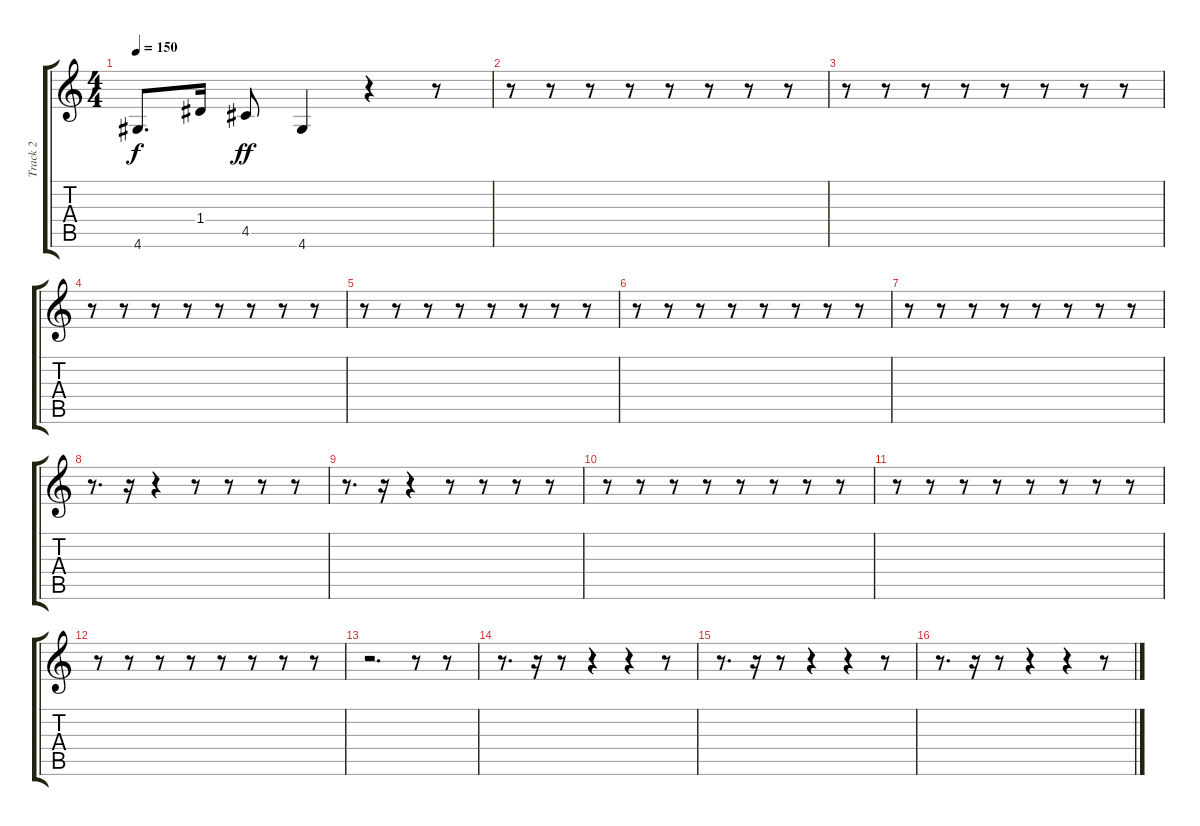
\track ("Track 2" "Track 2") {instrument acousticbass}
\staff {score tabs}
\tuning (E4 B3 G3 D3 A2 E2) {hide}
\ts (4 4)
\tempo 150
\clef g2
\ks c
4.6{t}.8{d dy f} 1.4.16 4.5.8{dy ff} 4.6.4 r.4 r.8 |
r.8 r.8 r.8 r.8 r.8 r.8 r.8 r.8 |
r.8 r.8 r.8 r.8 r.8 r.8 r.8 r.8 |
r.8 r.8 r.8 r.8 r.8 r.8 r.8 r.8 |
r.8 r.8 r.8 r.8 r.8 r.8 r.8 r.8 |
r.8 r.8 r.8 r.8 r.8 r.8 r.8 r.8 |
r.8 r.8 r.8 r.8 r.8 r.8 r.8 r.8 |
r.8{d} r.16 r.4 r.8 r.8 r.8 r.8 |
r.8{d} r.16 r.4 r.8 r.8 r.8 r.8 |
r.8 r.8 r.8 r.8 r.8 r.8 r.8 r.8 |
r.8 r.8 r.8 r.8 r.8 r.8 r.8 r.8 |
r.8 r.8 r.8 r.8 r.8 r.8 r.8 r.8 |
r.2{d} r.8 r.8 |
r.8{d} r.16 r.8 r.4 r.4 r.8 |
r.8{d} r.16 r.8 r.4 r.4 r.8 |
r.8{d} r.16 r.8 r.4 r.4 r.8
